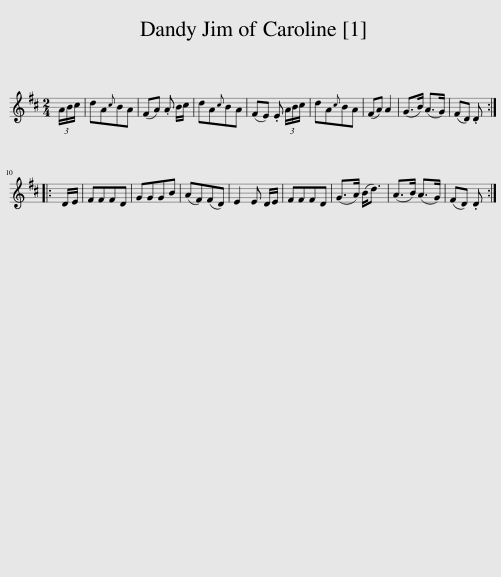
X:1
L:1/8
M:2/4
I:linebreak $
K:D
V:1 treble
V:1
 (3A/B/c/ | dA{c}BA | (FA) .A B/c/ | dA{c}BA | (FE) .E (3A/B/c/ | %5
 dA{c}BA | (FA) A2 | (G>B) (A>G) | (FD) .D ::$ D/E/ | %10
 FFFD | GGGB | (AF)(FD) | E2 E D/E/ | FFFD | %15
 (G>A) (B<d) | (A>B) (A>G) | (FD) .D :| %18
